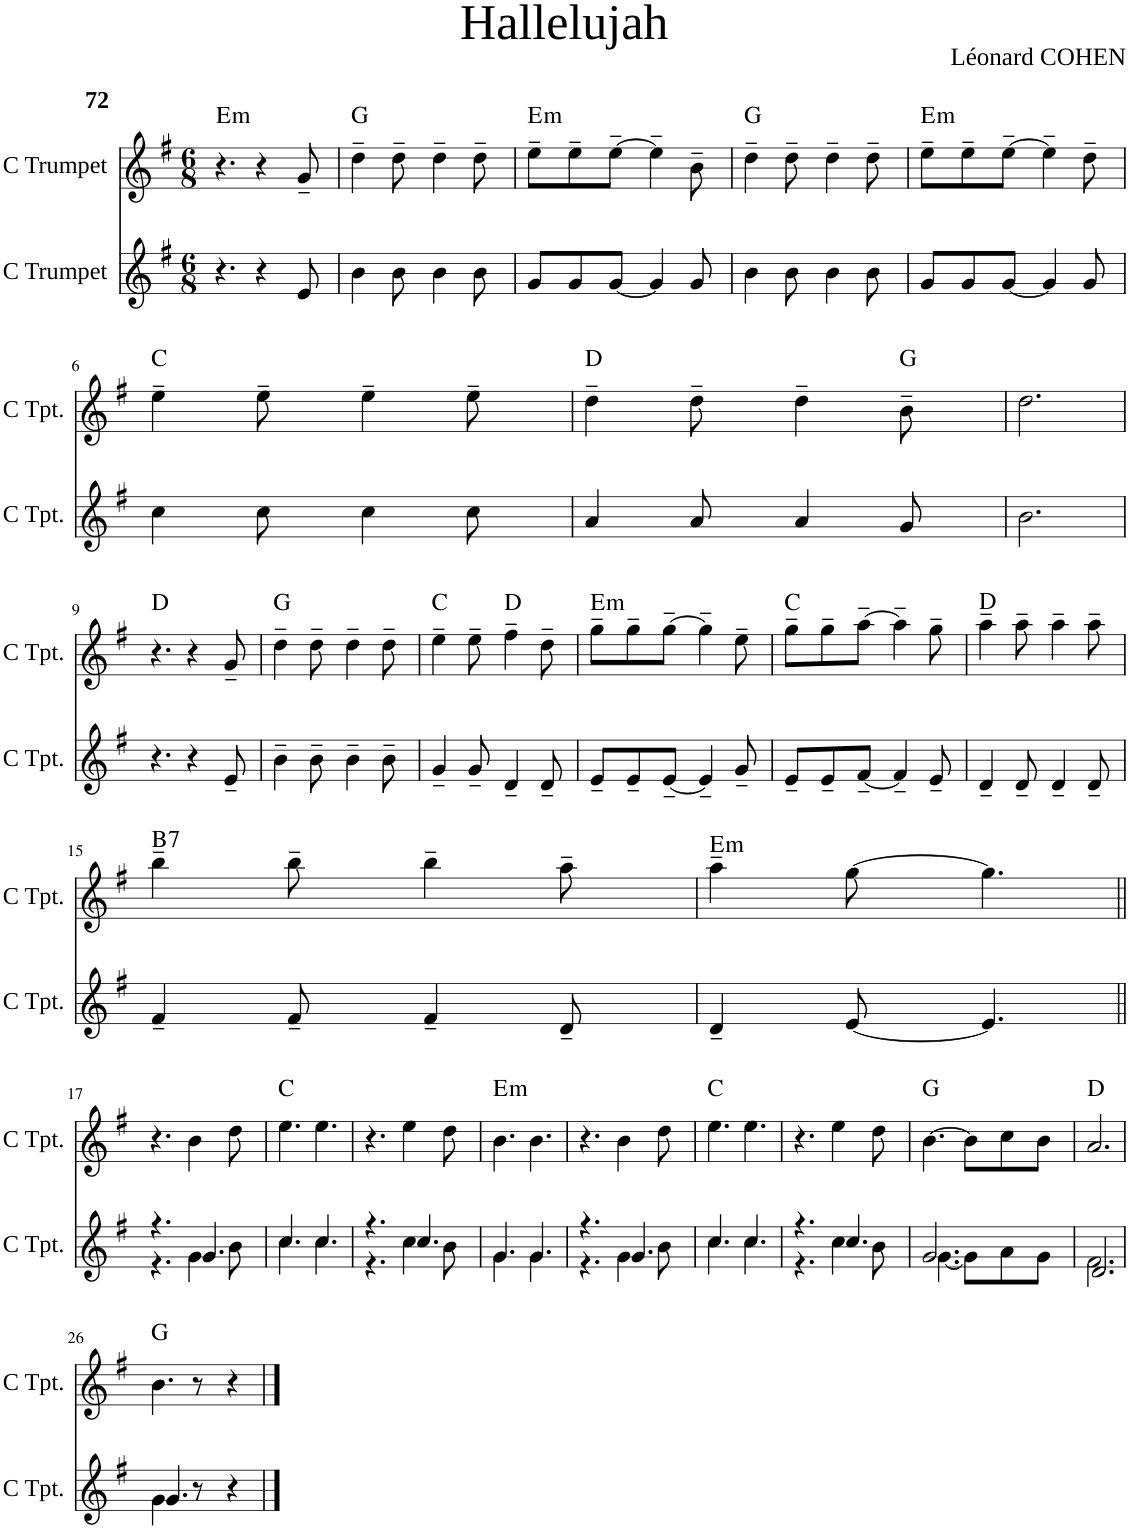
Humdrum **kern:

**kern	**kern	**harte
*part2	*part1	*part1
*staff2	*staff1	*
*I"C Trumpet	*I"C Trumpet	*
*I'C Tpt.	*I'C Tpt.	*
*clefG2	*clefG2	*
*k[f#]	*k[f#]	*
*M6/8	*M6/8	*
=1	=1	=1
!	!LO:TX:a:B:t=72	!LO:H:kt=m
4.r	4.r	E:min
4r	4r	.
8e/	8g~/	.
=2	=2	=2
4b\	4dd~\	G:maj
8b\	8dd~\	.
4b\	4dd~\	.
8b\	8dd~\	.
=3	=3	=3
!	!	!LO:H:kt=m
8g/L	8ee~\L	E:min
8g/	8ee~\	.
[8g/J	[8ee~\J	.
4g/]	4ee~\]	.
8g/	8b~\	.
=4	=4	=4
4b\	4dd~\	G:maj
8b\	8dd~\	.
4b\	4dd~\	.
8b\	8dd~\	.
=5	=5	=5
!	!	!LO:H:kt=m
8g/L	8ee~\L	E:min
8g/	8ee~\	.
[8g/J	[8ee~\J	.
4g/]	4ee~\]	.
8g/	8dd~\	.
!!LO:LB:g=z
=6	=6	=6
4cc\	4ee~\	C:maj
8cc\	8ee~\	.
4cc\	4ee~\	.
8cc\	8ee~\	.
=7	=7	=7
4a/	4dd~\	D:maj
8a/	8dd~\	.
4a/	4dd~\	.
8g/	8b~\	G:maj
=8	=8	=8
2.b\	2.dd\	.
!!LO:LB:g=z
=9	=9	=9
4.r	4.r	D:maj
4r	4r	.
8e~/	8g~/	.
=10	=10	=10
4b~\	4dd~\	G:maj
8b~\	8dd~\	.
4b~\	4dd~\	.
8b~\	8dd~\	.
=11	=11	=11
4g~/	4ee~\	C:maj
8g~/	8ee~\	.
4d~/	4ff#~\	D:maj
8d~/	8dd~\	.
=12	=12	=12
!	!	!LO:H:kt=m
8e~/L	8gg~\L	E:min
8e~/	8gg~\	.
[8e~/J	[8gg~\J	.
4e~/]	4gg~\]	.
8g~/	8ee~\	.
=13	=13	=13
8e~/L	8gg~\L	C:maj
8e~/	8gg~\	.
[8f#~/J	[8aa~\J	.
4f#~/]	4aa~\]	.
8e~/	8gg~\	.
=14	=14	=14
4d~/	4aa~\	D:maj
8d~/	8aa~\	.
4d~/	4aa~\	.
8d~/	8aa~\	.
!!LO:LB:g=z
=15	=15	=15
!	!	!LO:H:kt=7
4f#~/	4bb~\	B:7
8f#~/	8bb~\	.
4f#~/	4bb~\	.
8d~/	8aa~\	.
=16	=16	=16
!	!	!LO:H:kt=m
4d~/	4aa~\	E:min
[8e/	[8gg\	.
4.e/]	4.gg\]	.
!!LO:LB:g=z
=17||	=17||	=17||
*^	*	*
4.r	4.r	4.r	.
4.g/	4g\	4b\	.
.	8b\	8dd\	.
=18	=18	=18	=18
4.cc/	4.cc\	4.ee\	C:maj
4.cc/	4.cc\	4.ee\	.
=19	=19	=19	=19
4.r	4.r	4.r	.
4.cc/	4cc\	4ee\	.
.	8b\	8dd\	.
=20	=20	=20	=20
!	!	!	!LO:H:kt=m
4.g/	4.g\	4.b\	E:min
4.g/	4.g\	4.b\	.
=21	=21	=21	=21
4.r	4.r	4.r	.
4.g/	4g\	4b\	.
.	8b\	8dd\	.
=22	=22	=22	=22
4.cc/	4.cc\	4.ee\	C:maj
4.cc/	4.cc\	4.ee\	.
=23	=23	=23	=23
4.r	4.r	4.r	.
4.cc/	4cc\	4ee\	.
.	8b\	8dd\	.
=24	=24	=24	=24
2.g/	[4.g\	[4.b\	G:maj
.	8g\L]	8b\L]	.
.	8a\	8cc\	.
.	8g\J	8b\J	.
=25	=25	=25	=25
2.d/	2.f#\	2.a/	D:maj
!!LO:LB:g=z
=26	=26	=26	=26
4.g/	4g\	4.b\	G:maj
.	2ryy	.	.
8r	.	8r	.
4r	.	4r	.
*v	*v	*	*
==	==	==
*-	*-	*-
